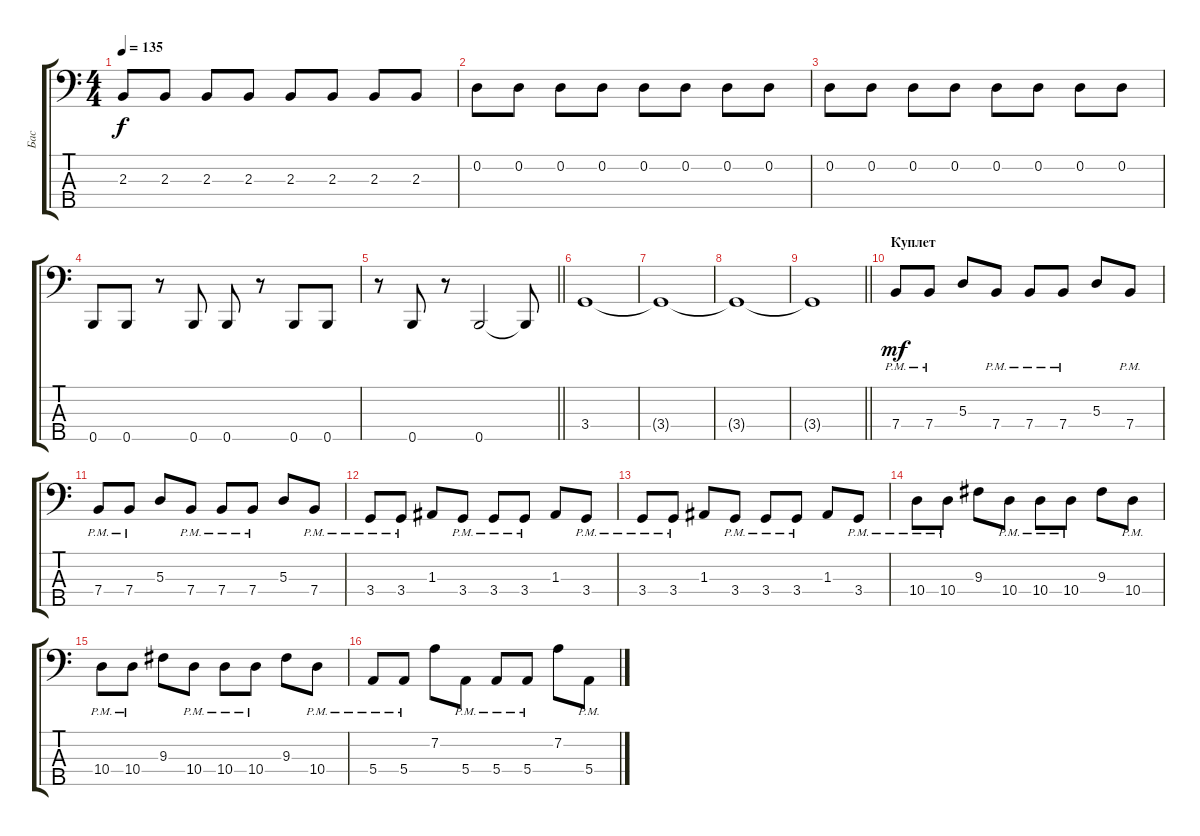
\track ("Бас" "Бас") {instrument electricbassfinger}
\staff {score tabs}
\tuning (G2 D2 A1 E1 B0) {hide}
\ts (4 4)
\tempo 135
\clef f4
\ks c
2.3.8{dy f} 2.3.8 2.3.8 2.3.8 2.3.8 2.3.8 2.3.8 2.3.8 |
0.2.8 0.2.8 0.2.8 0.2.8 0.2.8 0.2.8 0.2.8 0.2.8 |
0.2.8 0.2.8 0.2.8 0.2.8 0.2.8 0.2.8 0.2.8 0.2.8 |
0.5.8 0.5.8 r.8 0.5.8 0.5.8 r.8 0.5.8 0.5.8 |
\barLineRight lightlight
r.8 0.5.8 r.8 0.5.2 0.5{t}.8 |
3.4.1 |
3.4{t}.1 |
3.4{t}.1 |
\barLineRight lightlight
3.4{t}.1 |
\section ("" "Куплет")
7.4{pm}.8{dy mf} 7.4{pm}.8 5.3.8 7.4{pm}.8 7.4{pm}.8 7.4{pm}.8 5.3.8 7.4{pm}.8 |
7.4{pm}.8 7.4{pm}.8 5.3.8 7.4{pm}.8 7.4{pm}.8 7.4{pm}.8 5.3.8 7.4{pm}.8 |
3.4{pm}.8 3.4{pm}.8 1.3.8 3.4{pm}.8 3.4{pm}.8 3.4{pm}.8 1.3.8 3.4{pm}.8 |
3.4{pm}.8 3.4{pm}.8 1.3.8 3.4{pm}.8 3.4{pm}.8 3.4{pm}.8 1.3.8 3.4{pm}.8 |
10.4{pm}.8 10.4{pm}.8 9.3.8 10.4{pm}.8 10.4{pm}.8 10.4{pm}.8 9.3.8 10.4{pm}.8 |
10.4{pm}.8 10.4{pm}.8 9.3.8 10.4{pm}.8 10.4{pm}.8 10.4{pm}.8 9.3.8 10.4{pm}.8 |
5.4{pm}.8 5.4{pm}.8 7.2.8 5.4{pm}.8 5.4{pm}.8 5.4{pm}.8 7.2.8 5.4{pm}.8
